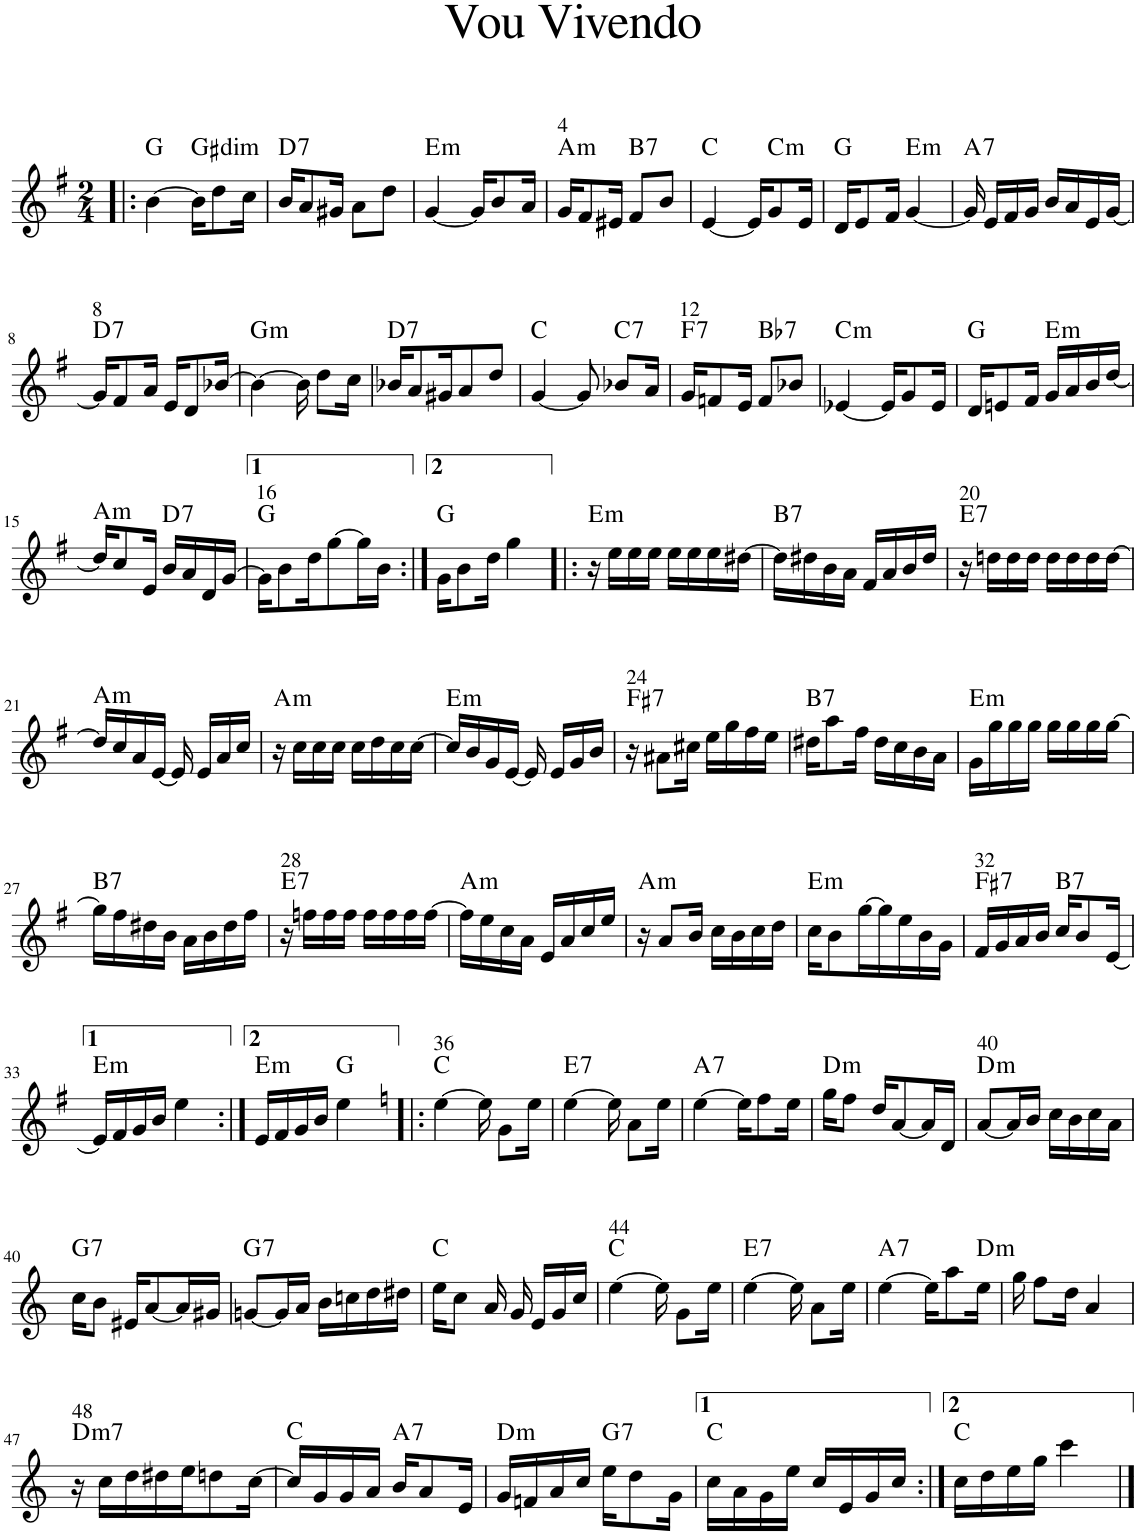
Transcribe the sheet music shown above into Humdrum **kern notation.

**kern	**harte
*part1	*part1
*staff1	*
*I"Piano	*
*I'Pno	*
*clefG2	*
*k[f#]	*
*G:	*
*M2/4	*
=1!|:	=1!|:
[4b\	G:maj
!	!LO:H:kt=dim
16b\KL]	G#:dim
8dd\	.
16cc\Jk	.
=2	=2
!	!LO:H:kt=7
16b/KL	D:7
8a/	.
16g#X/Jk	.
8a\L	.
8dd\J	.
=3	=3
!	!LO:H:kt=m
[4g/	E:min
16g/KL]	.
8b/	.
16a/Jk	.
=4	=4
!LO:TX:a:t=4	!LO:H:kt=m
16g/KL	A:min
8f#/	.
16e#X/Jk	.
!	!LO:H:kt=7
8f#/L	B:7
8b/J	.
=5	=5
[4e/	C:maj
16e/KL]	.
!	!LO:H:kt=m
8g/	C:min
16e/Jk	.
=6	=6
16d/KL	G:maj
8e/	.
16f#/Jk	.
!	!LO:H:kt=m
[4g/	E:min
=7	=7
!	!LO:H:kt=7
16g/]	A:7
16e/LL	.
16f#/	.
16g/JJ	.
16b/LL	.
16a/	.
16e/	.
[16g/JJ	.
!!LO:LB:g=z
=8	=8
!LO:TX:a:t=8	!LO:H:kt=7
16g/KL]	D:7
8f#/	.
16a/Jk	.
16e/KL	.
8d/	.
[16b-X/Jk	.
=9	=9
!	!LO:H:kt=m
4b-\_	G:min
16b-\]	.
8dd\L	.
16cc\Jk	.
=10	=10
!	!LO:H:kt=7
16b-X/KL	D:7
8a/	.
16g#X/K	.
8a/	.
8dd/J	.
=11	=11
[4g/	C:maj
8g/]	.
!	!LO:H:kt=7
8b-X/L	C:7
16a/Jk	.
=12	=12
!LO:TX:a:t=12	!LO:H:kt=7
16g/KL	F:7
8fn/	.
16e/Jk	.
!	!LO:H:kt=7
8f/L	Bb:7
8b-X/J	.
=13	=13
!	!LO:H:kt=m
[4e-X/	C:min
16e-/KL]	.
8g/	.
16e-/Jk	.
=14	=14
16d/KL	G:maj
8en/	.
16f#/Jk	.
!	!LO:H:kt=m
16g/LL	E:min
16a/	.
16b/	.
[16dd/JJ	.
!!LO:LB:g=z
=15	=15
!	!LO:H:kt=m
16dd/KL]	A:min
8cc/	.
16e/Jk	.
!	!LO:H:kt=7
16b/LL	D:7
16a/	.
16d/	.
[16g/JJ	.
=16	=16
!LO:TX:a:t=16	!
16g\KL]	G:maj
8b\	.
16dd\K	.
[8gg\	.
16gg\L]	.
16b\JJ	.
=17:|!	=17:|!
16g\KL	G:maj
8b\	.
16dd\Jk	.
4gg\	.
=18!|:	=18!|:
!	!LO:H:kt=m
16r	E:min
16ee\LL	.
16ee\	.
16ee\JJ	.
16ee\LL	.
16ee\	.
16ee\	.
[16dd#X\JJ	.
=19	=19
!	!LO:H:kt=7
16dd#\LL]	B:7
16dd#X\	.
16b\	.
16a\JJ	.
16f#/LL	.
16a/	.
16b/	.
16dd#/JJ	.
=20	=20
!LO:TX:a:t=20	!LO:H:kt=7
16r	E:7
16ddn\LL	.
16dd\	.
16dd\JJ	.
16dd\LL	.
16dd\	.
16dd\	.
[16dd\JJ	.
!!LO:LB:g=z
=21	=21
!	!LO:H:kt=m
16dd/LL]	A:min
16cc/	.
16a/	.
[16e/JJ	.
16e/]	.
16e/LL	.
16a/	.
16cc/JJ	.
=22	=22
!	!LO:H:kt=m
16r	A:min
16cc\LL	.
16cc\	.
16cc\JJ	.
16cc\LL	.
16dd\	.
16cc\	.
[16cc\JJ	.
=23	=23
!	!LO:H:kt=m
16cc/LL]	E:min
16b/	.
16g/	.
[16e/JJ	.
16e/]	.
16e/LL	.
16g/	.
16b/JJ	.
=24	=24
!LO:TX:a:t=24	!LO:H:kt=7
16r	F#:7
8a#X\L	.
16cc#X\Jk	.
16ee\LL	.
16gg\	.
16ff#\	.
16ee\JJ	.
=25	=25
!	!LO:H:kt=7
16dd#X\KL	B:7
8aa\	.
16ff#\Jk	.
16dd#\LL	.
16cc\	.
16b\	.
16a\JJ	.
=26	=26
!	!LO:H:kt=m
16g\LL	E:min
16gg\	.
16gg\	.
16gg\JJ	.
16gg\LL	.
16gg\	.
16gg\	.
[16gg\JJ	.
!!LO:LB:g=z
=27	=27
!	!LO:H:kt=7
16gg\LL]	B:7
16ff#\	.
16dd#X\	.
16b\JJ	.
16a\LL	.
16b\	.
16dd#\	.
16ff#\JJ	.
=28	=28
!LO:TX:a:t=28	!LO:H:kt=7
16r	E:7
16ffn\LL	.
16ff\	.
16ff\JJ	.
16ff\LL	.
16ff\	.
16ff\	.
[16ff\JJ	.
=29	=29
!	!LO:H:kt=m
16ff\LL]	A:min
16ee\	.
16cc\	.
16a\JJ	.
16e/LL	.
16a/	.
16cc/	.
16ee/JJ	.
=30	=30
!	!LO:H:kt=m
16r	A:min
8a/L	.
16b/Jk	.
16cc\LL	.
16b\	.
16cc\	.
16dd\JJ	.
=31	=31
!	!LO:H:kt=m
16cc\KL	E:min
8b\	.
[16gg\L	.
16gg\]	.
16ee\	.
16b\	.
16g\JJ	.
=32	=32
!LO:TX:a:t=32	!LO:H:kt=7
16f#/LL	F#:7
16g/	.
16a/	.
16b/JJ	.
!	!LO:H:kt=7
16cc/KL	B:7
8b/	.
[16e/Jk	.
!!LO:LB:g=z
=33	=33
!	!LO:H:kt=m
16e/LL]	E:min
16f#/	.
16g/	.
16b/JJ	.
4ee\	.
=34:|!	=34:|!
!	!LO:H:kt=m
16e/LL	E:min
16f#/	.
16g/	.
16b/JJ	.
4ee\	G:maj
=35!|:	=35!|:
*k[]	*
*C:	*
!LO:TX:a:t=36	!
[4ee\	C:maj
16ee\]	.
8g\L	.
16ee\Jk	.
=36	=36
!	!LO:H:kt=7
[4ee\	E:7
16ee\]	.
8a\L	.
16ee\Jk	.
=37	=37
!	!LO:H:kt=7
[4ee\	A:7
16ee\KL]	.
8ff\	.
16ee\Jk	.
=38	=38
!	!LO:H:kt=m
16gg\KL	D:min
8ff\J	.
16dd/KL	.
[8a/	.
16a/L]	.
16d/JJ	.
=39	=39
!LO:TX:a:t=40	!LO:H:kt=m
[8a/L	D:min
16a/L]	.
16b/JJ	.
16cc\LL	.
16b\	.
16cc\	.
16a\JJ	.
!!LO:LB:g=z
=40	=40
!	!LO:H:kt=7
16cc\KL	G:7
8b\J	.
16e#X/KL	.
[8a/	.
16a/L]	.
16g#X/JJ	.
=41	=41
!	!LO:H:kt=7
[8gn/L	G:7
16g/L]	.
16a/JJ	.
16b\LL	.
16ccn\	.
16dd\	.
16dd#X\JJ	.
=42	=42
16ee\KL	C:maj
8cc\J	.
16a/	.
16g/	.
16e/LL	.
16g/	.
16cc/JJ	.
=43	=43
!LO:TX:a:t=44	!
[4ee\	C:maj
16ee\]	.
8g\L	.
16ee\Jk	.
=44	=44
!	!LO:H:kt=7
[4ee\	E:7
16ee\]	.
8a\L	.
16ee\Jk	.
=45	=45
!	!LO:H:kt=7
[4ee\	A:7
16ee\KL]	.
8aa\	.
!	!LO:H:kt=m
16ee\Jk	D:min
=46	=46
16gg\	.
8ff\L	.
16dd\Jk	.
4a/	.
!!LO:LB:g=z
=47	=47
!LO:TX:a:t=48	!LO:H:kt=m7
16r	D:min7
16cc\LL	.
16dd\	.
16dd#X\	.
16ee\J	.
8ddn\	.
[16cc\Jk	.
=48	=48
16cc/LL]	C:maj
16g/	.
16g/	.
16a/JJ	.
!	!LO:H:kt=7
16b/KL	A:7
8a/	.
16e/Jk	.
=49	=49
!	!LO:H:kt=m
16g/LL	D:min
16fn/	.
16a/	.
16cc/JJ	.
!	!LO:H:kt=7
16ee\KL	G:7
8dd\	.
16g\Jk	.
=50	=50
16cc\LL	C:maj
16a\	.
16g\	.
16ee\JJ	.
16cc/LL	.
16e/	.
16g/	.
16cc/JJ	.
=51:|!	=51:|!
16cc\LL	C:maj
16dd\	.
16ee\	.
16gg\JJ	.
4ccc\	.
==	==
*-	*-
